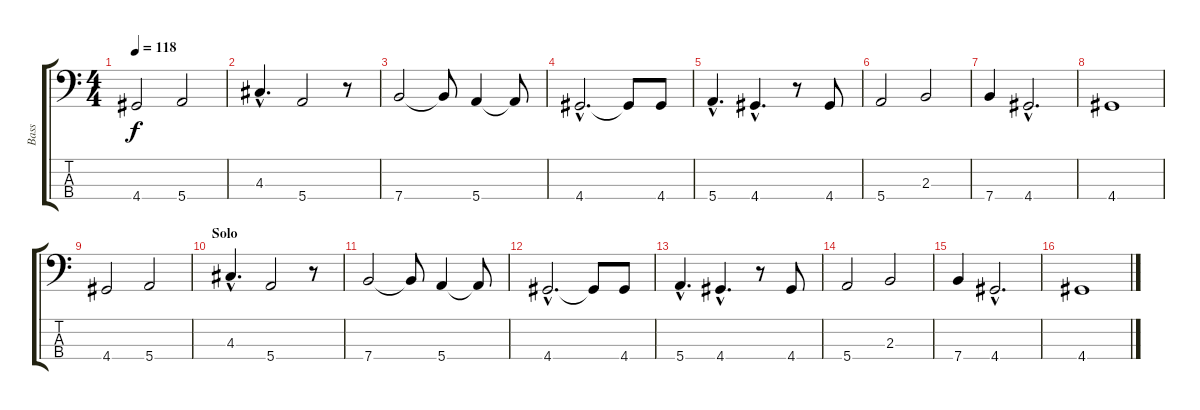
\track ("Bass" "Bass") {instrument electricbassfinger}
\staff {score tabs}
\tuning (G2 D2 A1 E1) {hide}
\ts (4 4)
\tempo 118
\clef f4
\ks c
4.4.2{dy f} 5.4.2 |
4.3{hac}.4{d} 5.4.2 r.8 |
7.4.2 7.4{t}.8 5.4.4 5.4{t}.8 |
4.4{hac}.2{d} 4.4{t}.8 4.4.8 |
5.4{hac}.4{d} 4.4{hac}.4{d} r.8 4.4.8 |
5.4.2 2.3.2 |
7.4.4 4.4{hac}.2{d} |
4.4.1 |
4.4.2 5.4.2 |
\section ("" "Solo")
4.3{hac}.4{d} 5.4.2 r.8 |
7.4.2 7.4{t}.8 5.4.4 5.4{t}.8 |
4.4{hac}.2{d} 4.4{t}.8 4.4.8 |
5.4{hac}.4{d} 4.4{hac}.4{d} r.8 4.4.8 |
5.4.2 2.3.2 |
7.4.4 4.4{hac}.2{d} |
4.4.1
